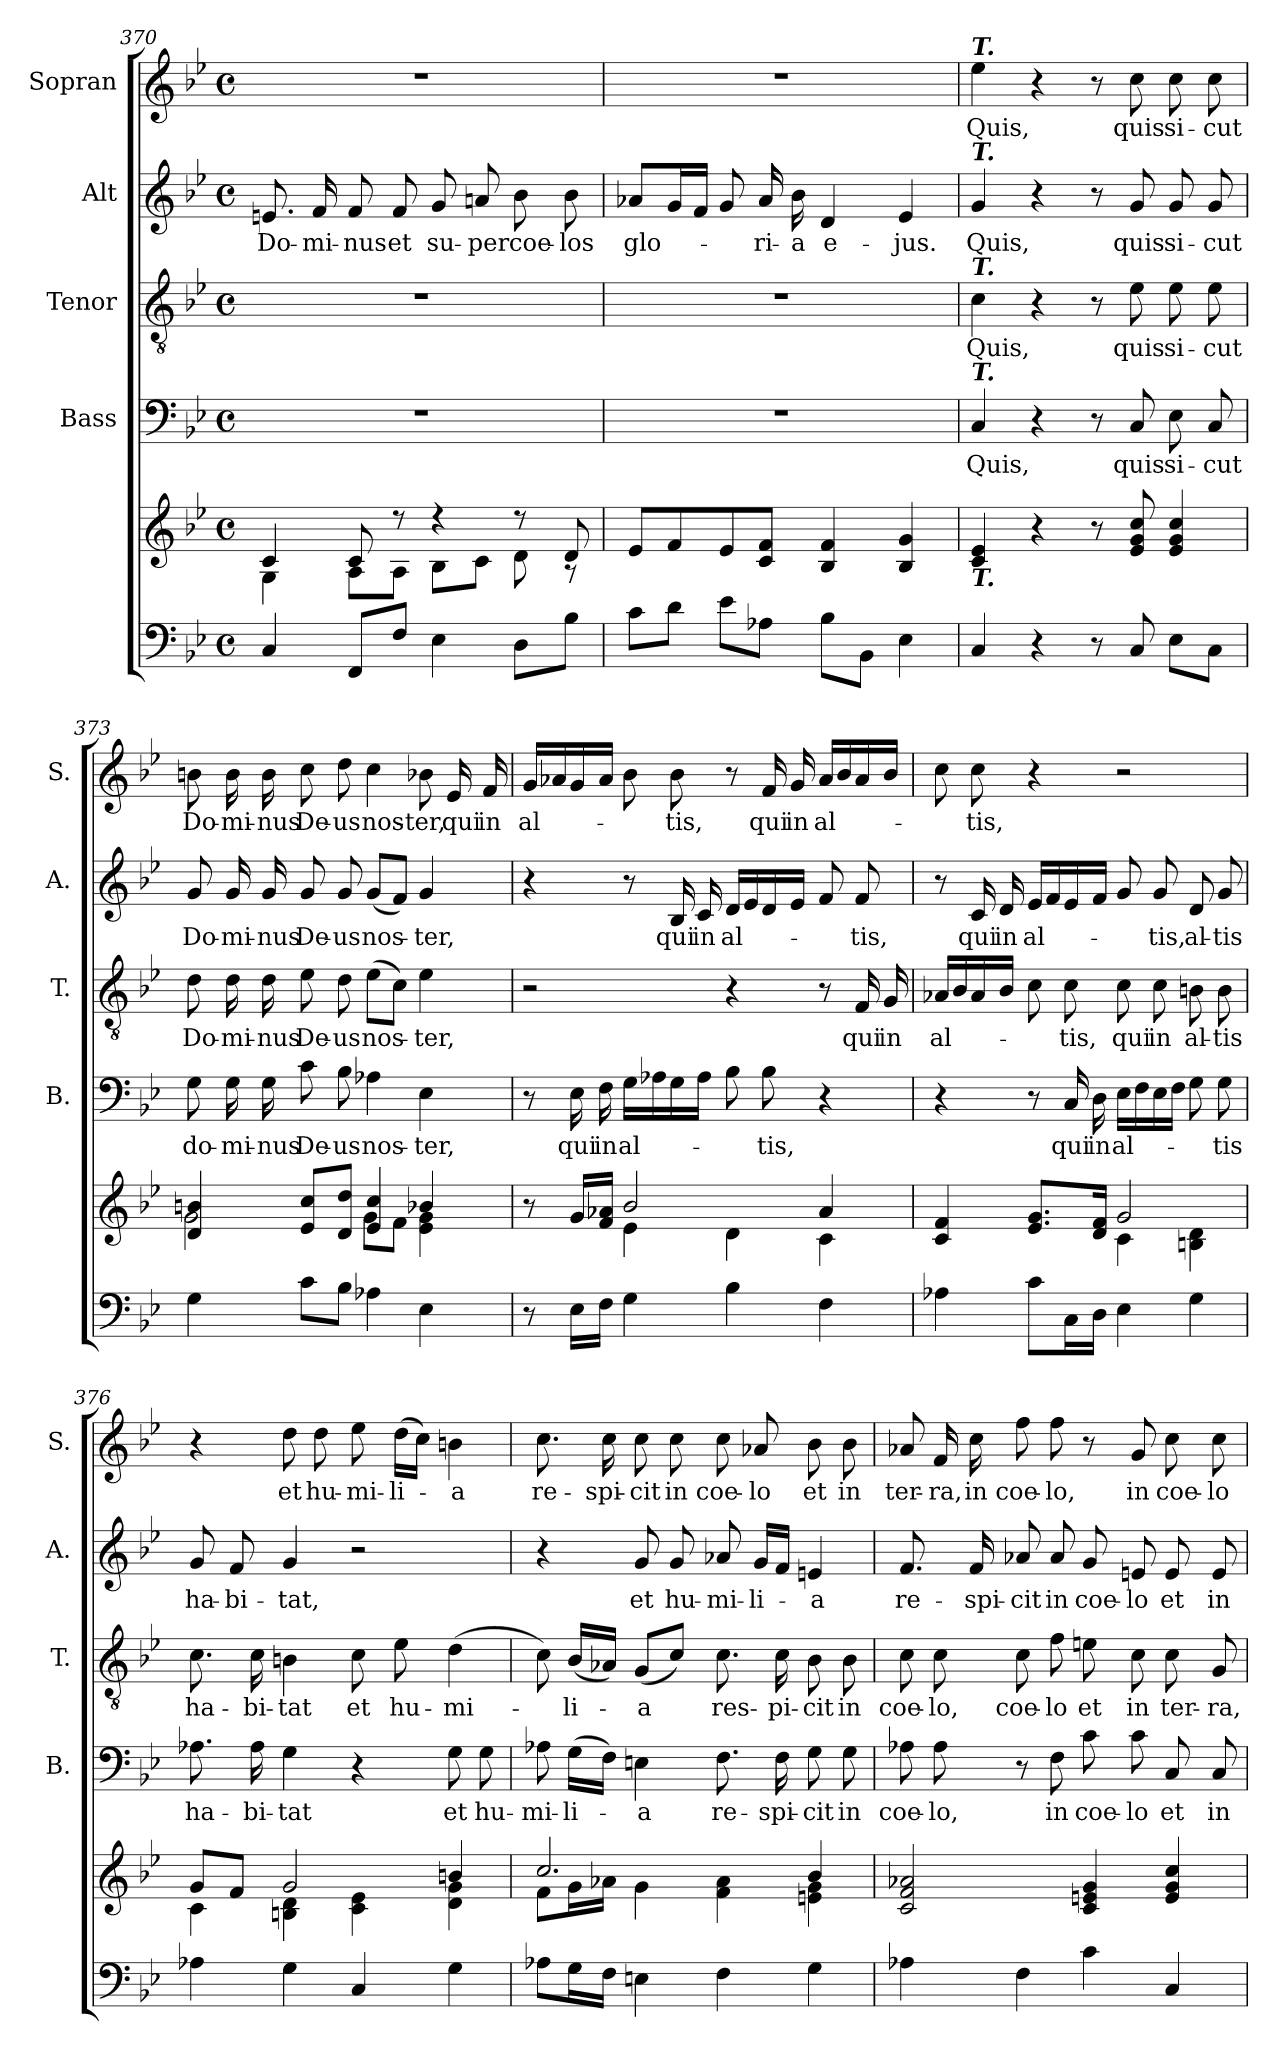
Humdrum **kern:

**kern	**kern	**kern	**text	**kern	**text	**kern	**text	**kern	**text
*part5	*part5	*part4	*part4	*part3	*part3	*part2	*part2	*part1	*part1
*staff6	*staff5	*staff4	*staff4	*staff3	*staff3	*staff2	*staff2	*staff1	*staff1
*	*	*I"Bass	*	*I"Tenor	*	*I"Alt	*	*I"Sopran	*
*	*	*I'B.	*	*I'T.	*	*I'A.	*	*I'S.	*
*clefF4	*clefG2	*clefF4	*	*clefGv2	*	*clefG2	*	*clefG2	*
*k[b-e-]	*k[b-e-]	*k[b-e-]	*	*k[b-e-]	*	*k[b-e-]	*	*k[b-e-]	*
*B-:	*B-:	*B-:	*	*B-:	*	*B-:	*	*B-:	*
*M4/4	*M4/4	*M4/4	*	*M4/4	*	*M4/4	*	*M4/4	*
*met(c)	*met(c)	*met(c)	*	*met(c)	*	*met(c)	*	*met(c)	*
=370	=370	=370	=370	=370	=370	=370	=370	=370	=370
*	*^	*	*	*	*	*	*	*	*
!	!	!	!	!	!	!	!	!LO:LY:b	!	!
4C/	4c/	4G\	1r	.	1r	.	8.en/	Do-	1r	.
!	!	!	!	!	!	!	!	!LO:LY:b	!	!
.	.	.	.	.	.	.	16f/	-mi-	.	.
!	!	!	!	!	!	!	!	!LO:LY:b	!	!
8FF/L	8c/	8A\L	.	.	.	.	8f/	-nus	.	.
!	!	!	!	!	!	!	!	!LO:LY:b	!	!
8F/J	8r	8A\J	.	.	.	.	8f/	et	.	.
!	!	!	!	!	!	!	!	!LO:LY:b	!	!
4E-\	4r	8B-\L	.	.	.	.	8g/	su-	.	.
!	!	!	!	!	!	!	!	!LO:LY:b	!	!
.	.	8c\J	.	.	.	.	8an/	-per	.	.
!	!	!	!	!	!	!	!	!LO:LY:b	!	!
8D\L	8r	8d\	.	.	.	.	8b-\	coe-	.	.
!	!	!	!	!	!	!	!	!LO:LY:b	!	!
8B-\J	8d/	8rG	.	.	.	.	8b-\	-los	.	.
=371	=371	=371	=371	=371	=371	=371	=371	=371	=371	=371
!	!	!	!	!	!	!	!	!LO:LY:b	!	!
*	*v	*v	*	*	*	*	*	*	*	*
8c\L	8e-/L	1r	.	1r	.	8a-X/L	glo-	1r	.
8d\J	8f/	.	.	.	.	16g/L	.	.	.
.	.	.	.	.	.	16f/JJ	.	.	.
8e-\L	8e-/	.	.	.	.	8g/	.	.	.
!	!	!	!	!	!	!	!LO:LY:b	!	!
8A-X\J	8c/ 8f/J	.	.	.	.	16a-/	-ri-	.	.
!	!	!	!	!	!	!	!LO:LY:b	!	!
.	.	.	.	.	.	16b-\	-a	.	.
!	!	!	!	!	!	!	!LO:LY:b	!	!
8B-\L	4B-/ 4f/	.	.	.	.	4d/	e-	.	.
8BB-\J	.	.	.	.	.	.	.	.	.
!	!	!	!	!	!	!	!LO:LY:b	!	!
4E-\	4B-/ 4g/	.	.	.	.	4e-/	-jus.	.	.
!!LO:LB:g=z
=372	=372	=372	=372	=372	=372	=372	=372	=372	=372
!	!	!	!	!	!	!	!	!LO:TX:a:Bi:t=T.	!
!	!	!	!	!	!	!LO:TX:a:Bi:t=T.	!	!	!
!	!	!	!	!LO:TX:a:Bi:t=T.	!	!	!	!	!
!	!	!LO:TX:a:Bi:t=T.	!	!	!	!	!	!	!
!	!LO:TX:b:Bi:t=T.	!	!	!	!	!	!	!	!
!	!	!	!LO:LY:b	!	!LO:LY:b	!	!LO:LY:b	!	!LO:LY:b
4C/	4c/ 4e-/	4C/	Quis,	4c\	Quis,	4g/	Quis,	4ee-\	Quis,
4r	4r	4r	.	4r	.	4r	.	4r	.
8r	8r	8r	.	8r	.	8r	.	8r	.
!	!	!	!LO:LY:b	!	!LO:LY:b	!	!LO:LY:b	!	!LO:LY:b
8C/	8e-/ 8g/ 8cc/	8C/	quis	8e-\	quis	8g/	quis	8cc\	quis
!	!	!	!LO:LY:b	!	!LO:LY:b	!	!LO:LY:b	!	!LO:LY:b
8E-\L	4e-/ 4g/ 4cc/	8E-\	si-	8e-\	si-	8g/	si-	8cc\	si-
!	!	!	!LO:LY:b	!	!LO:LY:b	!	!LO:LY:b	!	!LO:LY:b
8C\J	.	8C/	-cut	8e-\	-cut	8g/	-cut	8cc\	-cut
=373	=373	=373	=373	=373	=373	=373	=373	=373	=373
*	*^	*	*	*	*	*	*	*	*
!	!	!	!	!LO:LY:b	!	!LO:LY:b	!	!LO:LY:b	!	!LO:LY:b
4G\	4d/ 4bn/	2g\	8G\	do-	8d\	Do-	8g/	Do-	8bn\	Do-
!	!	!	!	!LO:LY:b	!	!LO:LY:b	!	!LO:LY:b	!	!LO:LY:b
.	.	.	16G\	-mi-	16d\	-mi-	16g/	-mi-	16b\	-mi-
!	!	!	!	!LO:LY:b	!	!LO:LY:b	!	!LO:LY:b	!	!LO:LY:b
.	.	.	16G\	-nus	16d\	-nus	16g/	-nus	16b\	-nus
!	!	!	!	!LO:LY:b	!	!LO:LY:b	!	!LO:LY:b	!	!LO:LY:b
8c\L	8e-/ 8cc/L	.	8c\	De-	8e-\	De-	8g/	De-	8cc\	De-
!	!	!	!	!LO:LY:b	!	!LO:LY:b	!	!LO:LY:b	!	!LO:LY:b
8B-\J	8d/ 8dd/J	.	8B-\	-us	8d\	-us	8g/	-us	8dd\	-us
!	!	!	!	!LO:LY:b	!	!LO:LY:b	!	!LO:LY:b	!	!LO:LY:b
4A-X\	4e-/ 4cc/	8g\L	4A-X\	nos-	(>8e-\L	nos-	(<8g/L	nos-	4cc\	nos-
.	.	8f\J	.	.	8c\J)	.	8f/J)	.	.	.
!	!	!	!	!LO:LY:b	!	!LO:LY:b	!	!LO:LY:b	!	!LO:LY:b
4E-\	4b-X/	4e-\ 4g\	4E-\	-ter,	4e-\	-ter,	4g/	-ter,	8b-X\	-ter,
!	!	!	!	!	!	!	!	!	!	!LO:LY:b
.	.	.	.	.	.	.	.	.	16e-/	qui
!	!	!	!	!	!	!	!	!	!	!LO:LY:b
.	.	.	.	.	.	.	.	.	16f/	in
=374	=374	=374	=374	=374	=374	=374	=374	=374	=374	=374
!	!	!	!	!	!	!	!	!	!	!LO:LY:b
8r	8r	4ryy	8r	.	2r	.	4r	.	16g/LL	al-
.	.	.	.	.	.	.	.	.	16a-X/	.
!	!	!	!	!LO:LY:b	!	!	!	!	!	!
16E-\LL	16g/LL	.	16E-\	qui	.	.	.	.	16g/	.
!	!	!	!	!LO:LY:b	!	!	!	!	!	!
16F\JJ	16f/ 16a-X/JJ	.	16F\	in	.	.	.	.	16a-/JJ	.
!	!	!	!	!LO:LY:b	!	!	!	!	!	!
4G\	2b-/	4e-\	16G\LL	al-	.	.	8r	.	8b-\	.
.	.	.	16A-X\	.	.	.	.	.	.	.
!	!	!	!	!	!	!	!	!LO:LY:b	!	!LO:LY:b
.	.	.	16G\	.	.	.	16B-/	qui	8b-\	-tis,
!	!	!	!	!	!	!	!	!LO:LY:b	!	!
.	.	.	16A-\JJ	.	.	.	16c/	in	.	.
!	!	!	!	!	!	!	!	!LO:LY:b	!	!
4B-\	.	4d\	8B-\	.	4r	.	16d/LL	al-	8r	.
.	.	.	.	.	.	.	16e-/	.	.	.
!	!	!	!	!LO:LY:b	!	!	!	!	!	!LO:LY:b
.	.	.	8B-\	-tis,	.	.	16d/	.	16f/	qui
!	!	!	!	!	!	!	!	!	!	!LO:LY:b
.	.	.	.	.	.	.	16e-/JJ	.	16g/	in
!	!	!	!	!	!	!	!	!	!	!LO:LY:b
4F\	4a-/	4c\	4r	.	8r	.	8f/	.	16a-/LL	al-
.	.	.	.	.	.	.	.	.	16b-/	.
!	!	!	!	!	!	!LO:LY:b	!	!LO:LY:b	!	!
.	.	.	.	.	16F/	qui	8f/	-tis,	16a-/	.
!	!	!	!	!	!	!LO:LY:b	!	!	!	!
.	.	.	.	.	16G/	in	.	.	16b-/JJ	.
!!LO:PB:g=z
=375	=375	=375	=375	=375	=375	=375	=375	=375	=375	=375
!	!	!	!	!	!	!LO:LY:b	!	!	!	!
4A-X\	4c/ 4f/	2ryy	4r	.	16A-X/LL	al-	8r	.	8cc\	.
.	.	.	.	.	16B-/	.	.	.	.	.
!	!	!	!	!	!	!	!	!LO:LY:b	!	!LO:LY:b
.	.	.	.	.	16A-/	.	16c/	qui	8cc\	-tis,
!	!	!	!	!	!	!	!	!LO:LY:b	!	!
.	.	.	.	.	16B-/JJ	.	16d/	in	.	.
!	!	!	!	!	!	!	!	!LO:LY:b	!	!
8c\L	8.e-/ 8.g/L	.	8r	.	8c\	.	16e-/LL	al-	4r	.
.	.	.	.	.	.	.	16f/	.	.	.
!	!	!	!	!LO:LY:b	!	!LO:LY:b	!	!	!	!
16C\L	.	.	16C/	qui	8c\	-tis,	16e-/	.	.	.
!	!	!	!	!LO:LY:b	!	!	!	!	!	!
16D\JJ	16d/ 16f/Jk	.	16D\	in	.	.	16f/JJ	.	.	.
!	!	!	!	!LO:LY:b	!	!LO:LY:b	!	!	!	!
4E-\	2g/	4c\	16E-\LL	al-	8c\	qui	8g/	.	2r	.
.	.	.	16F\	.	.	.	.	.	.	.
!	!	!	!	!	!	!LO:LY:b	!	!LO:LY:b	!	!
.	.	.	16E-\	.	8c\	in	8g/	-tis,	.	.
.	.	.	16F\JJ	.	.	.	.	.	.	.
!	!	!	!	!	!	!LO:LY:b	!	!LO:LY:b	!	!
4G\	.	4Bn\ 4d\	8G\	.	8Bn\	al-	8d/	al-	.	.
!	!	!	!	!LO:LY:b	!	!LO:LY:b	!	!LO:LY:b	!	!
.	.	.	8G\	-tis	8B\	-tis	8g/	-tis	.	.
=376	=376	=376	=376	=376	=376	=376	=376	=376	=376	=376
!	!	!	!	!LO:LY:b	!	!LO:LY:b	!	!LO:LY:b	!	!
4A-X\	8g/L	4c\	8.A-X\	ha-	8.c\	ha-	8g/	ha-	4r	.
!	!	!	!	!	!	!	!	!LO:LY:b	!	!
.	8f/J	.	.	.	.	.	8f/	-bi-	.	.
!	!	!	!	!LO:LY:b	!	!LO:LY:b	!	!	!	!
.	.	.	16A-\	-bi-	16c\	-bi-	.	.	.	.
!	!	!	!	!LO:LY:b	!	!LO:LY:b	!	!LO:LY:b	!	!LO:LY:b
4G\	2g/	4Bn\ 4d\	4G\	-tat	4Bn\	-tat	4g/	-tat,	8dd\	et
!	!	!	!	!	!	!	!	!	!	!LO:LY:b
.	.	.	.	.	.	.	.	.	8dd\	hu-
!	!	!	!	!	!	!LO:LY:b	!	!	!	!LO:LY:b
4C/	.	4c\ 4e-\	4r	.	8c\	et	2r	.	8ee-\	-mi-
!	!	!	!	!	!	!LO:LY:b	!	!	!	!LO:LY:b
.	.	.	.	.	8e-\	hu-	.	.	(>16dd\LL	-li-
.	.	.	.	.	.	.	.	.	16cc\JJ)	.
!	!	!	!	!LO:LY:b	!	!LO:LY:b	!	!	!	!LO:LY:b
4G\	4bn/	4d\ 4g\	8G\	et	(>4d\	-mi-	.	.	4bn\	-a
!	!	!	!	!LO:LY:b	!	!	!	!	!	!
.	.	.	8G\	hu-	.	.	.	.	.	.
=377	=377	=377	=377	=377	=377	=377	=377	=377	=377	=377
!	!	!	!	!LO:LY:b	!	!	!	!	!	!LO:LY:b
8A-X\L	2.cc/	8f\L	8A-X\	-mi-	8c\)	.	4r	.	8.cc\	re-
!	!	!	!	!LO:LY:b	!	!LO:LY:b	!	!	!	!
16G\L	.	16g\L	(>16G\LL	-li-	(<16B-/LL	-li-	.	.	.	.
!	!	!	!	!	!	!	!	!	!	!LO:LY:b
16F\JJ	.	16a-X\JJ	16F\JJ)	.	16A-X/JJ)	.	.	.	16cc\	-spi-
!	!	!	!	!LO:LY:b	!	!LO:LY:b	!	!LO:LY:b	!	!LO:LY:b
4En\	.	4g\	4En\	-a	(<8G/L	-a	8g/	et	8cc\	-cit
!	!	!	!	!	!	!	!	!LO:LY:b	!	!LO:LY:b
.	.	.	.	.	8c/J)	.	8g/	hu-	8cc\	in
!	!	!	!	!LO:LY:b	!	!LO:LY:b	!	!LO:LY:b	!	!LO:LY:b
4F\	.	4f\ 4a-\	8.F\	re-	8.c\	res-	8a-X/	-mi-	8cc\	coe-
!	!	!	!	!	!	!	!	!LO:LY:b	!	!LO:LY:b
.	.	.	.	.	.	.	16g/LL	-li-	8a-X/	-lo
!	!	!	!	!LO:LY:b	!	!LO:LY:b	!	!	!	!
.	.	.	16F\	-spi-	16c\	-pi-	16f/JJ	.	.	.
!	!	!	!	!LO:LY:b	!	!LO:LY:b	!	!LO:LY:b	!	!LO:LY:b
4G\	4b-/	4en\ 4g\	8G\	-cit	8B-\	-cit	4en/	-a	8b-\	et
!	!	!	!	!LO:LY:b	!	!LO:LY:b	!	!	!	!LO:LY:b
.	.	.	8G\	in	8B-\	in	.	.	8b-\	in
*	*v	*v	*	*	*	*	*	*	*	*
!!LO:LB:g=z
=378	=378	=378	=378	=378	=378	=378	=378	=378	=378
!	!	!	!LO:LY:b	!	!LO:LY:b	!	!LO:LY:b	!	!LO:LY:b
4A-X\	2c/ 2f/ 2a-X/	8A-X\	coe-	8c\	coe-	8.f/	re-	8a-X/	ter-
!	!	!	!LO:LY:b	!	!LO:LY:b	!	!	!	!LO:LY:b
.	.	8A-\	-lo,	8c\	-lo,	.	.	16f/	-ra,
!	!	!	!	!	!	!	!LO:LY:b	!	!LO:LY:b
.	.	.	.	.	.	16f/	-spi-	16cc\	in
!	!	!	!	!	!LO:LY:b	!	!LO:LY:b	!	!LO:LY:b
4F\	.	8r	.	8c\	coe-	8a-X/	-cit	8ff\	coe-
!	!	!	!LO:LY:b	!	!LO:LY:b	!	!LO:LY:b	!	!LO:LY:b
.	.	8F\	in	8f\	-lo	8a-/	in	8ff\	-lo,
!	!	!	!LO:LY:b	!	!LO:LY:b	!	!LO:LY:b	!	!
4c\	4c/ 4en/ 4g/	8c\	coe-	8en\	et	8g/	coe-	8r	.
!	!	!	!LO:LY:b	!	!LO:LY:b	!	!LO:LY:b	!	!LO:LY:b
.	.	8c\	-lo	8c\	in	8en/	-lo	8g/	in
!	!	!	!LO:LY:b	!	!LO:LY:b	!	!LO:LY:b	!	!LO:LY:b
4C/	4e/ 4g/ 4cc/	8C/	et	8c\	ter-	8e/	et	8cc\	coe-
!	!	!	!LO:LY:b	!	!LO:LY:b	!	!LO:LY:b	!	!LO:LY:b
.	.	8C/	in	8G/	-ra,	8e/	in	8cc\	-lo
=	=	=	=	=	=	=	=	=	=
*-	*-	*-	*-	*-	*-	*-	*-	*-	*-
